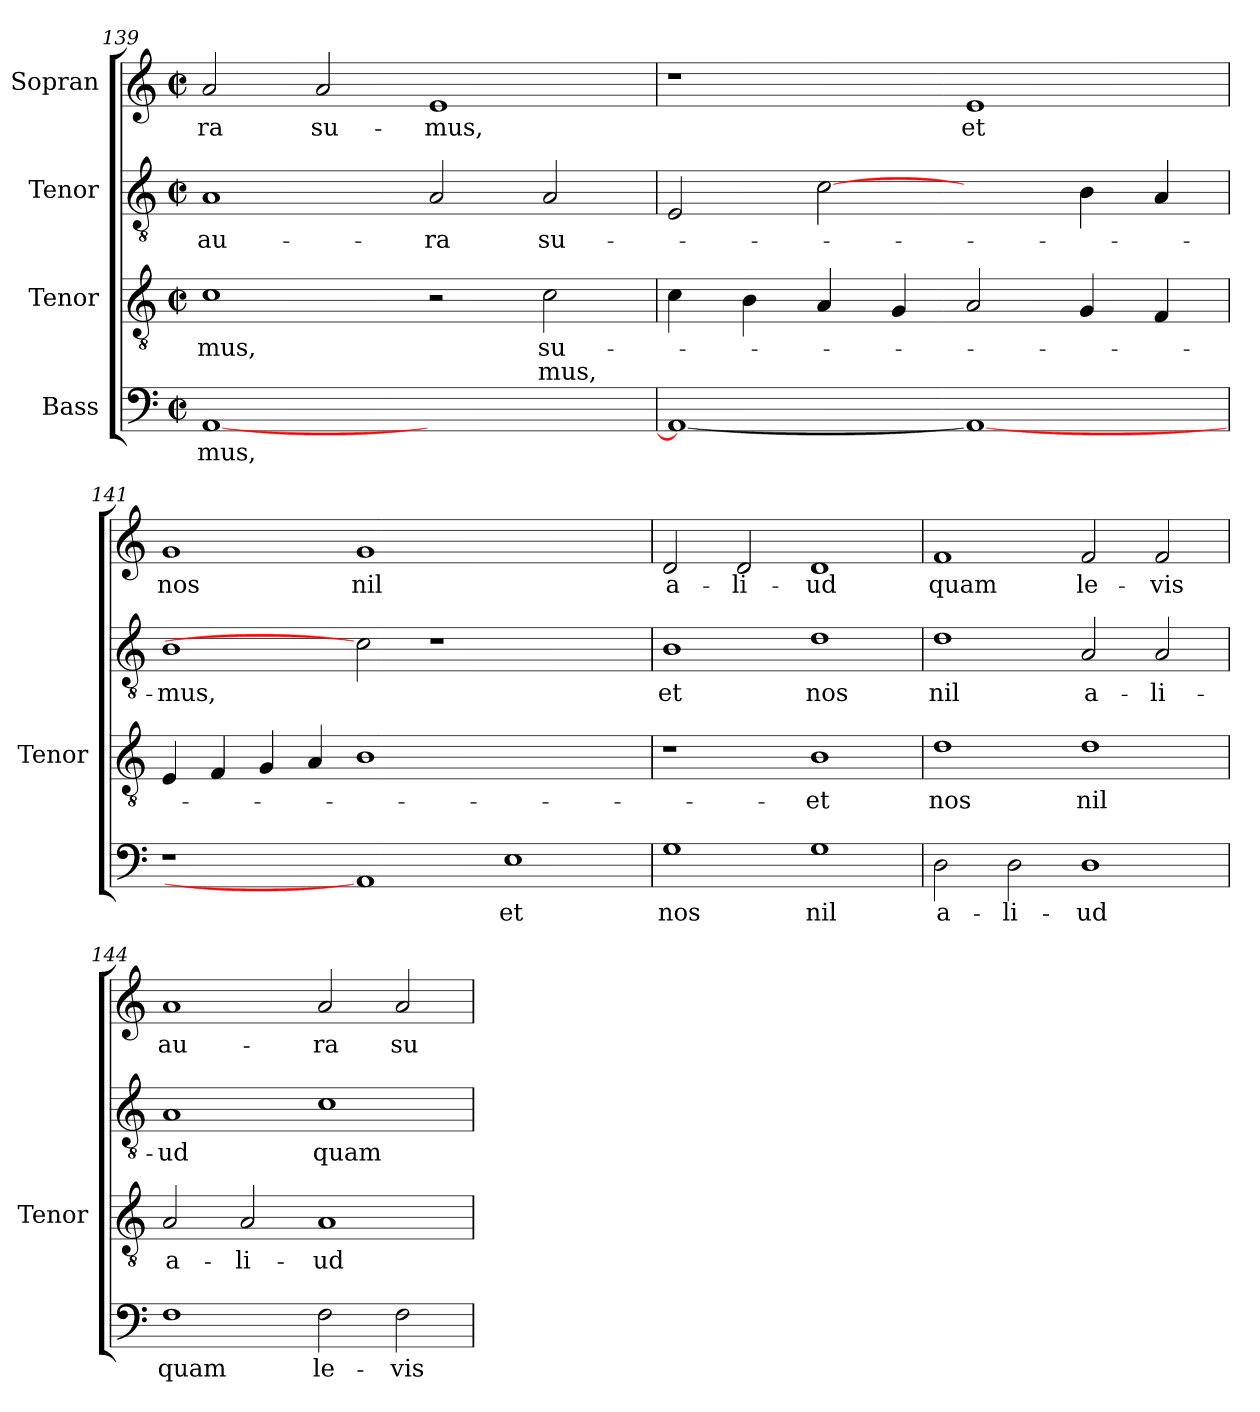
**kern	**text	**kern	**text	**text	**kern	**text	**kern	**text
*part4	*part4	*part3	*part3	*part3	*part2	*part2	*part1	*part1
*staff4	*staff4	*staff3	*staff3	*staff3	*staff2	*staff2	*staff1	*staff1
*I"Bass	*	*I"Tenor	*	*	*I"Tenor	*	*I"Sopran	*
*	*	*I'Tenor	*	*	*	*	*	*
*clefF4	*	*clefGv2	*	*	*clefGv2	*	*clefG2	*
*	*	*ITrd7c12	*	*	*ITrd7c12	*	*	*
*k[]	*	*k[]	*	*	*k[]	*	*k[]	*
*M2/2	*	*M2/2	*	*	*M2/2	*	*M2/2	*
*met(c|)	*	*met(c|)	*	*	*met(c|)	*	*met(c|)	*
=139	=139	=139	=139	=139	=139	=139	=139	=139
!	!LO:LY:b:color=#000000	!	!	!	!	!	!	!
!	!	!	!LO:LY:b:color=#000000	!	!	!	!	!
!	!	!	!	!	!	!LO:LY:b:color=#000000	!	!
!	!	!	!	!	!	!	!	!LO:LY:b:color=#000000
[<1AAi	-mus,	1Ci	-mus,	.	1AAi	au-	2ai/	-ra
!	!	!	!	!	!	!	!	!LO:LY:b:color=#000000
.	.	.	.	.	.	.	2ai/	su-
!	!	!	!	!	!	!LO:LY:b:color=#000000	!	!
!	!	!	!	!	!	!	!	!LO:LY:b:color=#000000
1ryy	.	2r	.	.	2AAi/	-ra	1ei	-mus,
!	!	!	!LO:LY:b:color=#000000	!LO:LY:b:color=#000000	!	!	!	!
!	!	!	!	!	!	!LO:LY:b:color=#000000	!	!
.	.	2Ci\	su-	-mus,	2AAi/	su-	.	.
=140	=140	=140	=140	=140	=140	=140	=140	=140
1AAi_<	.	4Ci\	.	.	2EEi/	.	1r	.
.	.	4BBi\	.	.	.	.	.	.
.	.	4AAi/	.	.	[2Ci	.	.	.
.	.	4GGi/	.	.	.	.	.	.
!	!	!	!	!	!	!	!	!LO:LY:b:color=#000000
1AAi_	.	2AAi/	.	.	2ryy	.	1ei	et
.	.	4GGi/	.	.	4BBi\	.	.	.
.	.	4FFi/	.	.	4AAi/	.	.	.
!!LO:LB:g=z
=141	=141	=141	=141	=141	=141	=141	=141	=141
!	!	!	!	!	!	!LO:LY:b:color=#000000	!	!
!	!	!	!	!	!	!	!	!LO:LY:b:color=#000000
1r	.	4EEi/	.	.	1BBi	-mus,	1gi	nos
.	.	4FFi/	.	.	.	.	.	.
.	.	4GGi/	.	.	.	.	.	.
.	.	4AAi/	.	.	.	.	.	.
!	!	!	!	!	!	!	!	!LO:LY:b:color=#000000
1AAi]	.	1BBi	.	.	2Ci]	.	1gi	nil
.	.	.	.	.	1r	.	.	.
!	!LO:LY:b:color=#000000	!	!	!	!	!	!	!
1Ei	et	1ryy	.	.	.	.	1ryy	.
.	.	.	.	.	2ryy	.	.	.
=142	=142	=142	=142	=142	=142	=142	=142	=142
!	!LO:LY:b:color=#000000	!	!	!	!	!	!	!
!	!	!	!	!	!	!LO:LY:b:color=#000000	!	!
!	!	!	!	!	!	!	!	!LO:LY:b:color=#000000
1Gi	nos	1r	.	.	1BBi	et	2di/	a-
!	!	!	!	!	!	!	!	!LO:LY:b:color=#000000
.	.	.	.	.	.	.	2di/	-li-
!	!LO:LY:b:color=#000000	!	!	!	!	!	!	!
!	!	!	!LO:LY:b:color=#000000	!	!	!	!	!
!	!	!	!	!	!	!LO:LY:b:color=#000000	!	!
!	!	!	!	!	!	!	!	!LO:LY:b:color=#000000
1Gi	nil	1BBi	et	.	1Di	nos	1di	-ud
=143	=143	=143	=143	=143	=143	=143	=143	=143
!	!LO:LY:b:color=#000000	!	!	!	!	!	!	!
!	!	!	!LO:LY:b:color=#000000	!	!	!	!	!
!	!	!	!	!	!	!LO:LY:b:color=#000000	!	!
!	!	!	!	!	!	!	!	!LO:LY:b:color=#000000
2Di\	a-	1Di	nos	.	1Di	nil	1fi	quam
!	!LO:LY:b:color=#000000	!	!	!	!	!	!	!
2Di\	-li-	.	.	.	.	.	.	.
!	!LO:LY:b:color=#000000	!	!	!	!	!	!	!
!	!	!	!LO:LY:b:color=#000000	!	!	!	!	!
!	!	!	!	!	!	!LO:LY:b:color=#000000	!	!
!	!	!	!	!	!	!	!	!LO:LY:b:color=#000000
1Di	-ud	1Di	nil	.	2AAi/	a-	2fi/	le-
!	!	!	!	!	!	!LO:LY:b:color=#000000	!	!
!	!	!	!	!	!	!	!	!LO:LY:b:color=#000000
.	.	.	.	.	2AAi/	-li-	2fi/	-vis
=144	=144	=144	=144	=144	=144	=144	=144	=144
!	!LO:LY:b:color=#000000	!	!	!	!	!	!	!
!	!	!	!LO:LY:b:color=#000000	!	!	!	!	!
!	!	!	!	!	!	!LO:LY:b:color=#000000	!	!
!	!	!	!	!	!	!	!	!LO:LY:b:color=#000000
1Fi	quam	2AAi/	a-	.	1AAi	-ud	1ai	au-
!	!	!	!LO:LY:b:color=#000000	!	!	!	!	!
.	.	2AAi/	-li-	.	.	.	.	.
!	!LO:LY:b:color=#000000	!	!	!	!	!	!	!
!	!	!	!LO:LY:b:color=#000000	!	!	!	!	!
!	!	!	!	!	!	!LO:LY:b:color=#000000	!	!
!	!	!	!	!	!	!	!	!LO:LY:b:color=#000000
2Fi\	le-	1AAi	-ud	.	1Ci	quam	2ai/	-ra
!	!LO:LY:b:color=#000000	!	!	!	!	!	!	!
!	!	!	!	!	!	!	!	!LO:LY:b:color=#000000
2Fi\	-vis	.	.	.	.	.	2ai/	su-
=	=	=	=	=	=	=	=	=
*-	*-	*-	*-	*-	*-	*-	*-	*-
